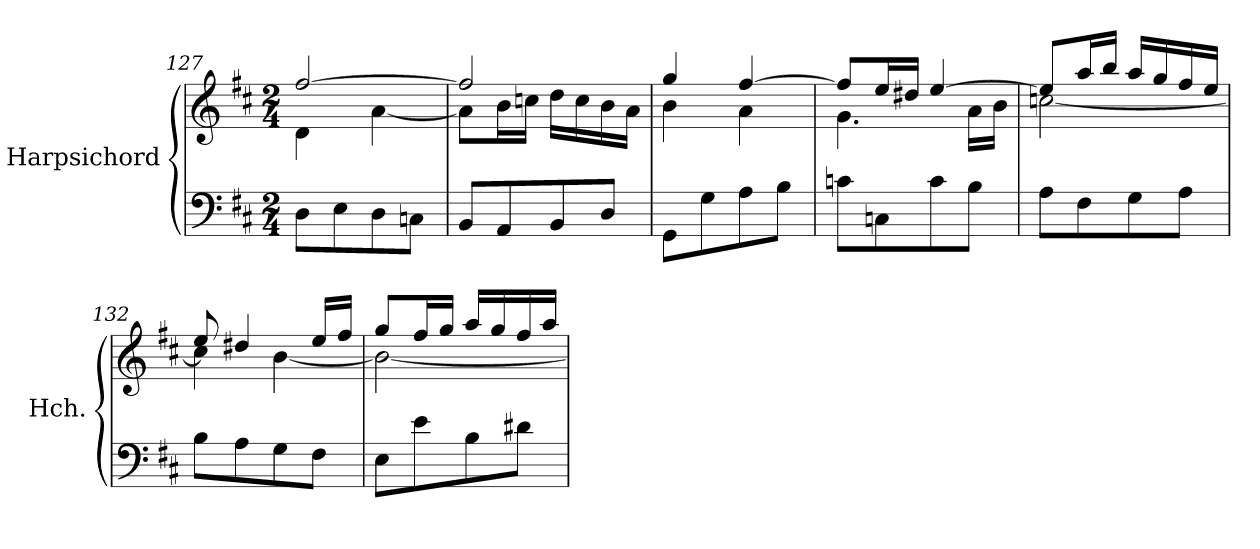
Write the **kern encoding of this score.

**kern	**kern
*part1	*part1
*staff2	*staff1
*I"Harpsichord	*
*I'Hch.	*
*clefF4	*clefG2
*k[f#c#]	*k[f#c#]
*M2/4	*M2/4
=127	=127
*	*^
8D\L	[2ff#/	4d\
8E\	.	.
8D\	.	[4a\
8Cn\J	.	.
=128	=128	=128
8BB/L	2ff#/]	8a\L]
8AA/	.	16b\L
.	.	16ccn\JJ
8BB/	.	16dd\LL
.	.	16cc\
8D/J	.	16b\
.	.	16a\JJ
=129	=129	=129
8GG\L	4gg/	4b\
8G\	.	.
8A\	[4ff#/	4a\
8B\J	.	.
=130	=130	=130
8cn\L	8ff#/L]	4.g\
8Cn\	16ee/L	.
.	16dd#X/JJ	.
8c\	[4ee/	.
8B\J	.	16a\LL
.	.	16b\JJ
=131	=131	=131
8A\L	8ee/L]	[2ccn\
8F#\	16aa/L	.
.	16bb/JJ	.
8G\	16aa/LL	.
.	16gg/	.
8A\J	16ff#/	.
.	16ee/JJ	.
=132	=132	=132
8B\L	8ee/	4cc\]
8A\	4dd#X/	.
8G\	.	[4b\
8F#\J	16ee/LL	.
.	16ff#/JJ	.
!!LO:LB:g=z	!!
=133	=133	=133
8E\L	8gg/L	2b\_
8e\	16ff#/L	.
.	16gg/JJ	.
8B\	16aa/LL	.
.	16gg/	.
8d#X\J	16ff#/	.
.	16aa/JJ	.
*	*v	*v
=	=
*-	*-
